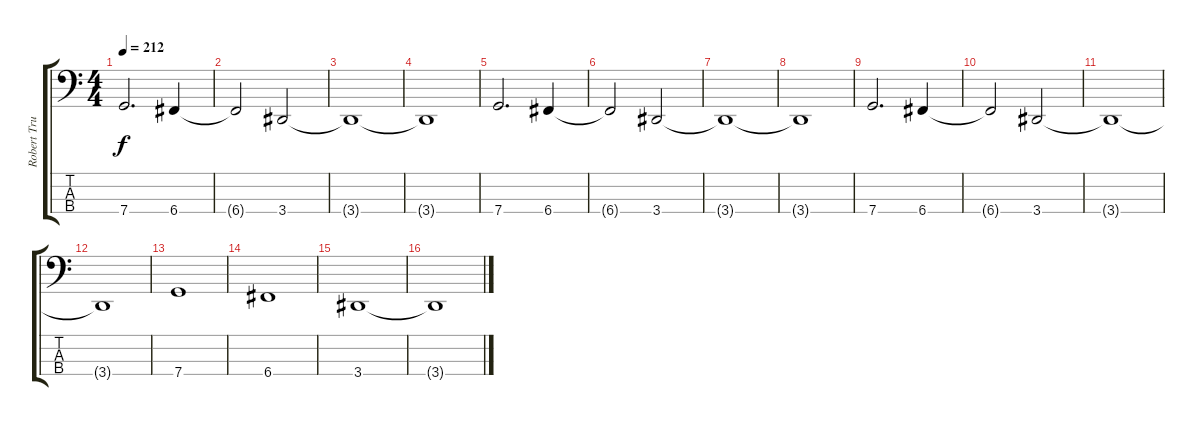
\track ("Robert Trujillo" "Robert Tru") {instrument electricbassfinger}
\staff {score tabs}
\tuning (F2 C2 G1 C1) {hide}
\ts (4 4)
\tempo 212
\clef f4
\ks c
7.4.2{d dy f} 6.4.4 |
6.4{t}.2 3.4.2 |
3.4{t}.1 |
3.4{t}.1 |
7.4.2{d} 6.4.4 |
6.4{t}.2 3.4.2 |
3.4{t}.1 |
3.4{t}.1 |
7.4.2{d} 6.4.4 |
6.4{t}.2 3.4.2 |
3.4{t}.1 |
3.4{t}.1 |
7.4.1 |
6.4.1 |
3.4.1 |
3.4{t}.1
